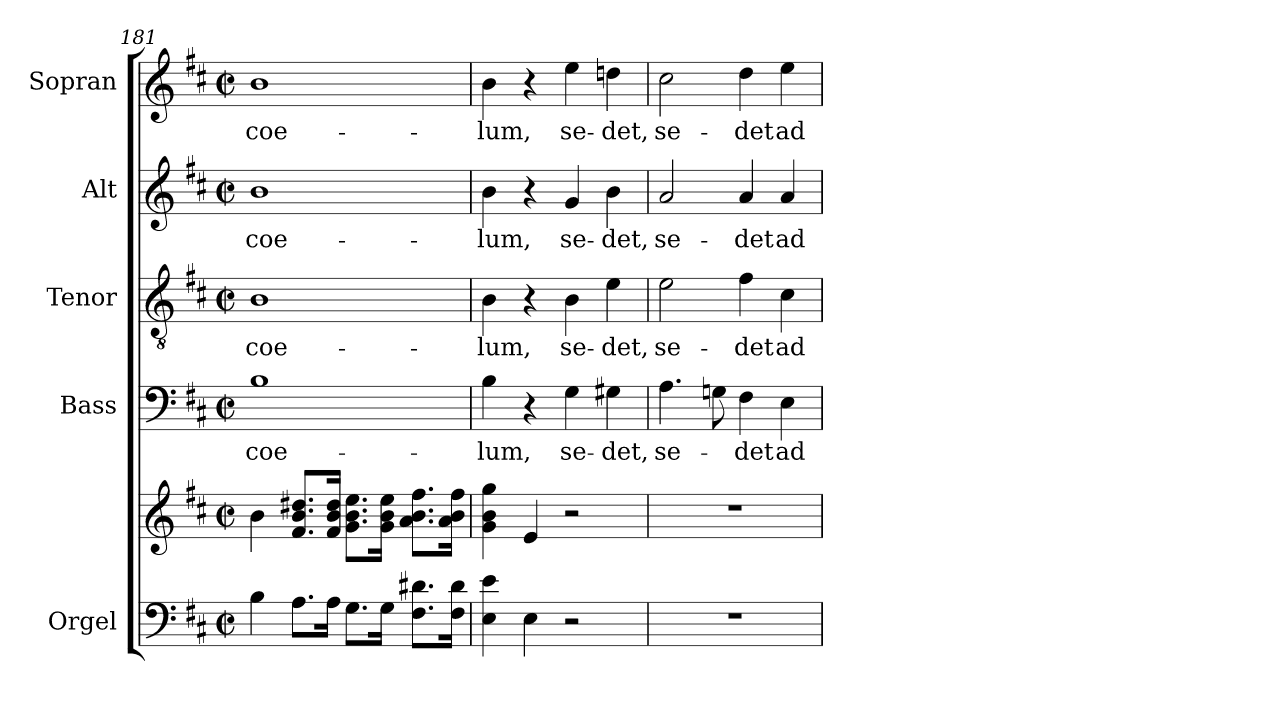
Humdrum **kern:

**kern	**kern	**kern	**text	**kern	**text	**kern	**text	**kern	**text
*part5	*part5	*part4	*part4	*part3	*part3	*part2	*part2	*part1	*part1
*staff6	*staff5	*staff4	*staff4	*staff3	*staff3	*staff2	*staff2	*staff1	*staff1
*I"Orgel	*	*I"Bass	*	*I"Tenor	*	*I"Alt	*	*I"Sopran	*
*I'Org.	*	*I'B.	*	*I'T.	*	*I'A.	*	*I'S.	*
!!LO:LB:g=z
*clefF4	*clefG2	*clefF4	*	*clefGv2	*	*clefG2	*	*clefG2	*
*k[f#c#]	*k[f#c#]	*k[f#c#]	*	*k[f#c#]	*	*k[f#c#]	*	*k[f#c#]	*
*D:	*D:	*D:	*	*D:	*	*D:	*	*D:	*
*M2/2	*M2/2	*M2/2	*	*M2/2	*	*M2/2	*	*M2/2	*
*met(c|)	*met(c|)	*met(c|)	*	*met(c|)	*	*met(c|)	*	*met(c|)	*
=181	=181	=181	=181	=181	=181	=181	=181	=181	=181
!	!	!	!LO:LY:b	!	!LO:LY:b	!	!LO:LY:b	!	!LO:LY:b
4B\	4b\	1B	coe-	1B	coe-	1b	coe-	1b	coe-
8.A\L	8.f#/ 8.b/ 8.dd#X/L	.	.	.	.	.	.	.	.
16A\Jk	16f#/ 16b/ 16dd#/Jk	.	.	.	.	.	.	.	.
8.G\L	8.g\ 8.b\ 8.ee\L	.	.	.	.	.	.	.	.
16G\Jk	16g\ 16b\ 16ee\Jk	.	.	.	.	.	.	.	.
8.F#\ 8.d#X\L	8.a\ 8.b\ 8.ff#\L	.	.	.	.	.	.	.	.
16F#\ 16d#\Jk	16a\ 16b\ 16ff#\Jk	.	.	.	.	.	.	.	.
=182	=182	=182	=182	=182	=182	=182	=182	=182	=182
!	!	!	!LO:LY:b	!	!LO:LY:b	!	!LO:LY:b	!	!LO:LY:b
4E\ 4e\	4g\ 4b\ 4gg\	4B\	-lum,	4B\	-lum,	4b\	-lum,	4b\	-lum,
4E\	4e/	4r	.	4r	.	4r	.	4r	.
!	!	!	!LO:LY:b	!	!LO:LY:b	!	!LO:LY:b	!	!LO:LY:b
2r	2r	4G\	se-	4B\	se-	4g/	se-	4ee\	se-
!	!	!	!LO:LY:b	!	!LO:LY:b	!	!LO:LY:b	!	!LO:LY:b
.	.	4G#X\	-det,	4e\	-det,	4b\	-det,	4ddn\	-det,
=183	=183	=183	=183	=183	=183	=183	=183	=183	=183
!	!	!	!LO:LY:b	!	!LO:LY:b	!	!LO:LY:b	!	!LO:LY:b
1r	1r	4.A\	se-	2e\	se-	2a/	se-	2cc#\	se-
.	.	8Gn\	.	.	.	.	.	.	.
!	!	!	!LO:LY:b	!	!LO:LY:b	!	!LO:LY:b	!	!LO:LY:b
.	.	4F#\	-det	4f#\	-det	4a/	-det	4dd\	-det
!	!	!	!LO:LY:b	!	!LO:LY:b	!	!LO:LY:b	!	!LO:LY:b
.	.	4E\	ad	4c#\	ad	4a/	ad	4ee\	ad
=	=	=	=	=	=	=	=	=	=
*-	*-	*-	*-	*-	*-	*-	*-	*-	*-
